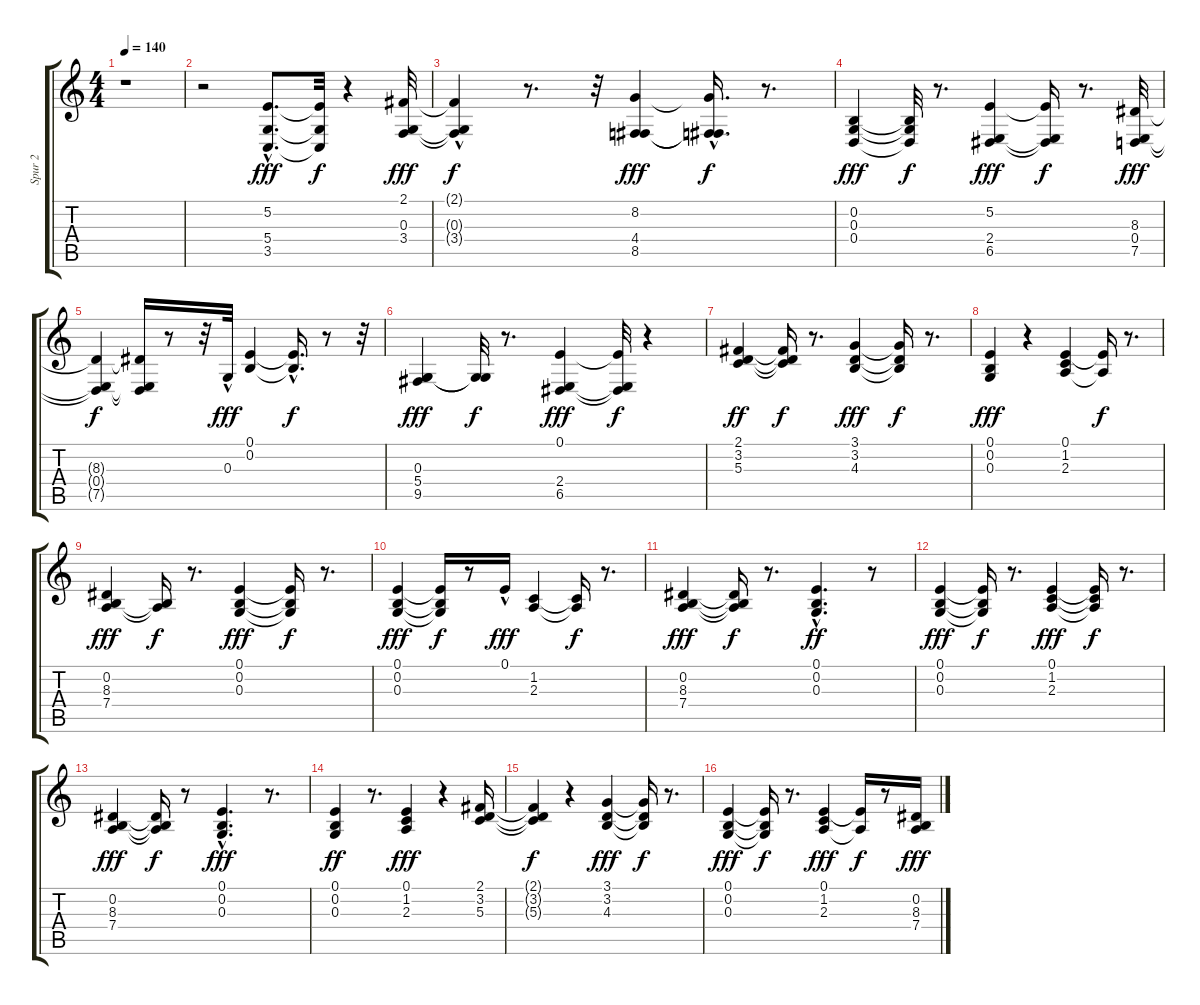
\track ("Spur 2" "Spur 2") {instrument stringensemble2}
\staff {score tabs}
\tuning (E4 B3 G3 D3 A2 E2) {hide}
\ts (4 4)
\tempo 140
\clef g2
\ks c
r.1{dy fff instrument stringensemble2} |
r.2 (5.2{hac} 5.4{hac} 3.5{hac}).8{d} (5.2{t} 5.4{t} 3.5{t}).32{dy f} r.4 (2.1 0.3 3.4).32{dy fff} |
(2.1{hac t} 0.3{t} 3.4{t}).4{dy f} r.8{d} r.32 (8.2 4.4 8.5).4{dy fff} (8.2{hac t} 4.4{hac t} 8.5{hac t}).16{d dy f} r.8{d} |
(0.2 0.3 0.4).4{dy fff} (0.2{t} 0.3{t} 0.4{t}).32{dy f} r.8{d} (5.2 2.4 6.5).4{dy fff} (5.2{t} 2.4{t} 6.5{t}).16{dy f} r.8{d} (8.3 0.4 7.5).32{dy fff} |
(8.3{t} 0.4{t} 7.5{t}).4{dy f} (8.3{t} 0.4{t} 7.5{t}).16 r.8 r.32 0.3{hac}.32{dy fff} (0.1 0.2).4 (0.1{hac t} 0.2{hac t}).16{d dy f} r.8 r.32 |
(0.3 5.4 9.5).4{dy fff} (0.3{t} 5.4{t}).32{dy f} r.8{d} (0.1 2.4 6.5).4{dy fff} (0.1{t} 2.4{t} 6.5{t}).32{dy f} r.4 |
(2.1 3.2 5.3).4{dy ff} (2.1{t} 3.2{t} 5.3{t}).16{dy f} r.8{d} (3.1 3.2 4.3).4{dy fff} (3.1{t} 3.2{t} 4.3{t}).16{dy f} r.8{d} |
(0.1 0.2 0.3).4{dy fff} r.4 (0.1 1.2 2.3).4 (0.1{t} 2.3{t}).16{dy f} r.8{d} |
(0.2 8.3 7.4).4{dy fff} (0.2{t} 7.4{t}).16{dy f} r.8{d} (0.1 0.2 0.3).4{dy fff} (0.1{t} 0.2{t} 0.3{t}).16{dy f} r.8{d} |
(0.1 0.2 0.3).4{dy fff} (0.1{t} 0.2{t} 0.3{t}).16{dy f} r.8 0.1{hac}.16{dy fff} (1.2 2.3).4 (1.2{t} 2.3{t}).16{dy f} r.8{d} |
(0.2 8.3 7.4).4{dy fff} (0.2{t} 8.3{t} 7.4{t}).16{dy f} r.8{d} (0.1 0.2 0.3{hac}).4{d dy ff} r.8 |
(0.1 0.2 0.3).4{dy fff} (0.1{t} 0.2{t} 0.3{t}).16{dy f} r.8{d} (0.1 1.2 2.3).4{dy fff} (0.1{t} 1.2{t} 2.3{t}).16{dy f} r.8{d} |
(0.2 8.3 7.4).4{dy fff} (0.2{t} 8.3{t} 7.4{t}).16{dy f} r.8 (0.1{hac} 0.2{hac} 0.3{hac}).4{d dy fff} r.8{d} |
(0.1 0.2 0.3).4{dy ff} r.8{d} (0.1 1.2 2.3).4{dy fff} r.4 (2.1 3.2 5.3).16 |
(2.1{t} 3.2{t} 5.3{t}).4{dy f} r.4 (3.1 3.2 4.3).4{dy fff} (3.1{t} 3.2{t} 4.3{t}).16{dy f} r.8{d} |
(0.1 0.2 0.3).4{dy fff} (0.1{t} 0.2{t} 0.3{t}).16{dy f} r.8{d} (0.1 1.2 2.3).4{dy fff} (0.1{t} 2.3{t}).16{dy f} r.8 (0.2 8.3 7.4).16{dy fff}
